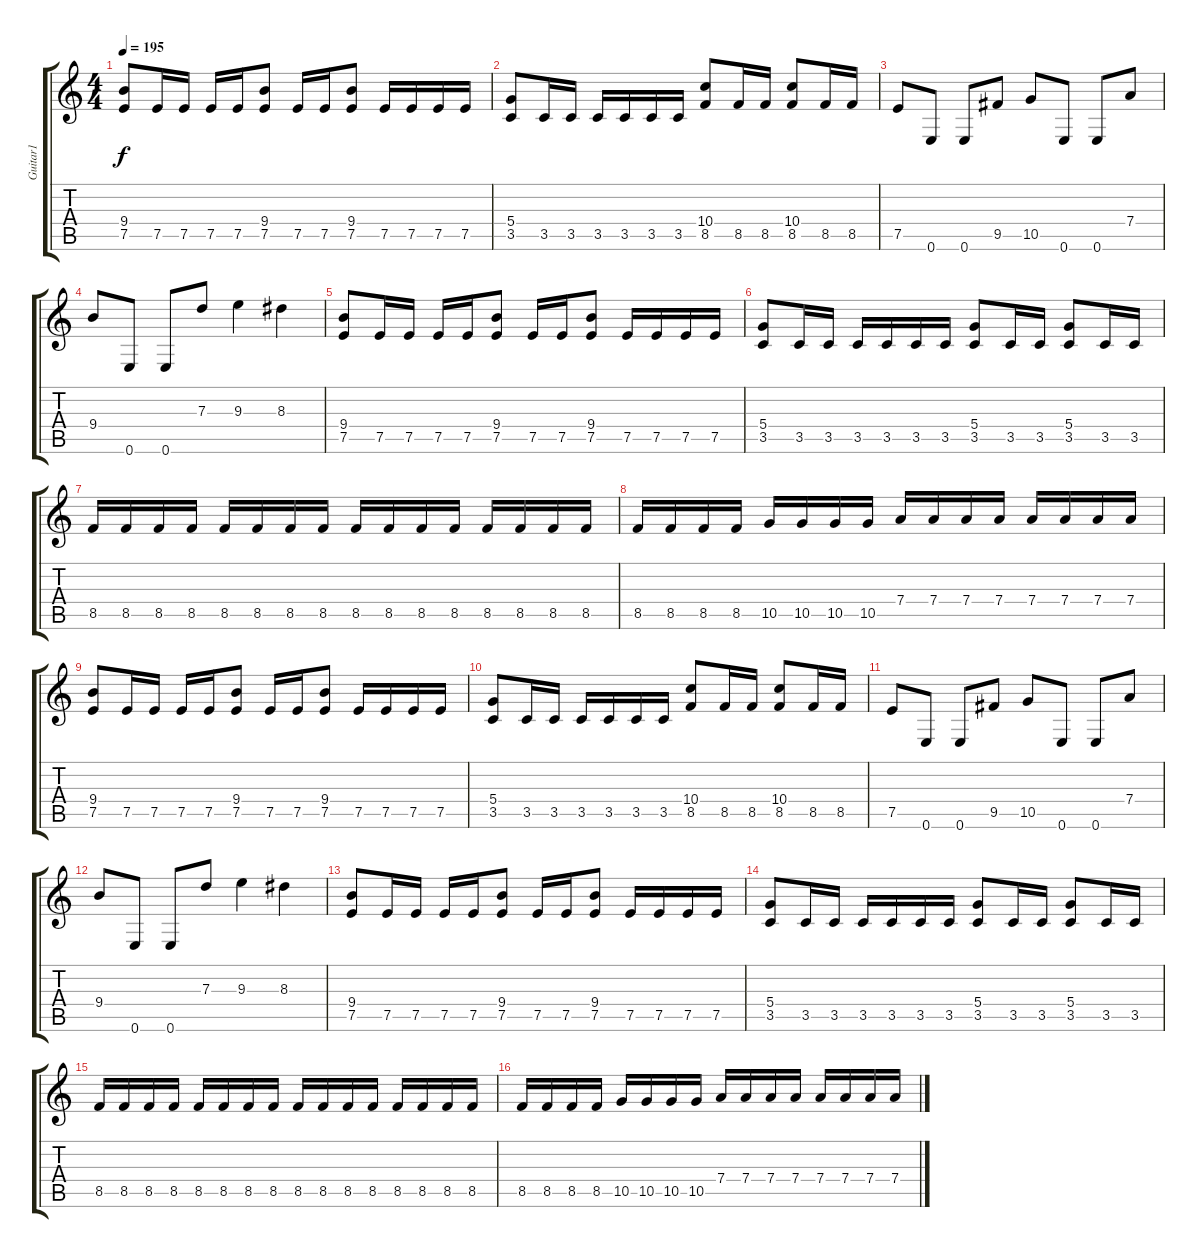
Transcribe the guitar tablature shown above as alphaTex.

\track ("Guitar1" "Guitar1") {instrument distortionguitar}
\staff {score tabs}
\tuning (E4 B3 G3 D3 A2 E2) {hide}
\ts (4 4)
\tempo 195
\clef g2
\ks c
(9.4 7.5).8{dy f} 7.5.16 7.5.16 7.5.16 7.5.16 (9.4 7.5).8 7.5.16 7.5.16 (9.4 7.5).8 7.5.16 7.5.16 7.5.16 7.5.16 |
(5.4 3.5).8 3.5.16 3.5.16 3.5.16 3.5.16 3.5.16 3.5.16 (10.4 8.5).8 8.5.16 8.5.16 (10.4 8.5).8 8.5.16 8.5.16 |
7.5.8 0.6.8 0.6.8 9.5.8 10.5.8 0.6.8 0.6.8 7.4.8 |
9.4.8 0.6.8 0.6.8 7.3.8 9.3.4 8.3.4 |
(9.4 7.5).8 7.5.16 7.5.16 7.5.16 7.5.16 (9.4 7.5).8 7.5.16 7.5.16 (9.4 7.5).8 7.5.16 7.5.16 7.5.16 7.5.16 |
(5.4 3.5).8 3.5.16 3.5.16 3.5.16 3.5.16 3.5.16 3.5.16 (5.4 3.5).8 3.5.16 3.5.16 (5.4 3.5).8 3.5.16 3.5.16 |
8.5.16 8.5.16 8.5.16 8.5.16 8.5.16 8.5.16 8.5.16 8.5.16 8.5.16 8.5.16 8.5.16 8.5.16 8.5.16 8.5.16 8.5.16 8.5.16 |
8.5.16 8.5.16 8.5.16 8.5.16 10.5.16 10.5.16 10.5.16 10.5.16 7.4.16 7.4.16 7.4.16 7.4.16 7.4.16 7.4.16 7.4.16 7.4.16 |
(9.4 7.5).8 7.5.16 7.5.16 7.5.16 7.5.16 (9.4 7.5).8 7.5.16 7.5.16 (9.4 7.5).8 7.5.16 7.5.16 7.5.16 7.5.16 |
(5.4 3.5).8 3.5.16 3.5.16 3.5.16 3.5.16 3.5.16 3.5.16 (10.4 8.5).8 8.5.16 8.5.16 (10.4 8.5).8 8.5.16 8.5.16 |
7.5.8 0.6.8 0.6.8 9.5.8 10.5.8 0.6.8 0.6.8 7.4.8 |
9.4.8 0.6.8 0.6.8 7.3.8 9.3.4 8.3.4 |
(9.4 7.5).8 7.5.16 7.5.16 7.5.16 7.5.16 (9.4 7.5).8 7.5.16 7.5.16 (9.4 7.5).8 7.5.16 7.5.16 7.5.16 7.5.16 |
(5.4 3.5).8 3.5.16 3.5.16 3.5.16 3.5.16 3.5.16 3.5.16 (5.4 3.5).8 3.5.16 3.5.16 (5.4 3.5).8 3.5.16 3.5.16 |
8.5.16 8.5.16 8.5.16 8.5.16 8.5.16 8.5.16 8.5.16 8.5.16 8.5.16 8.5.16 8.5.16 8.5.16 8.5.16 8.5.16 8.5.16 8.5.16 |
8.5.16 8.5.16 8.5.16 8.5.16 10.5.16 10.5.16 10.5.16 10.5.16 7.4.16 7.4.16 7.4.16 7.4.16 7.4.16 7.4.16 7.4.16 7.4.16
